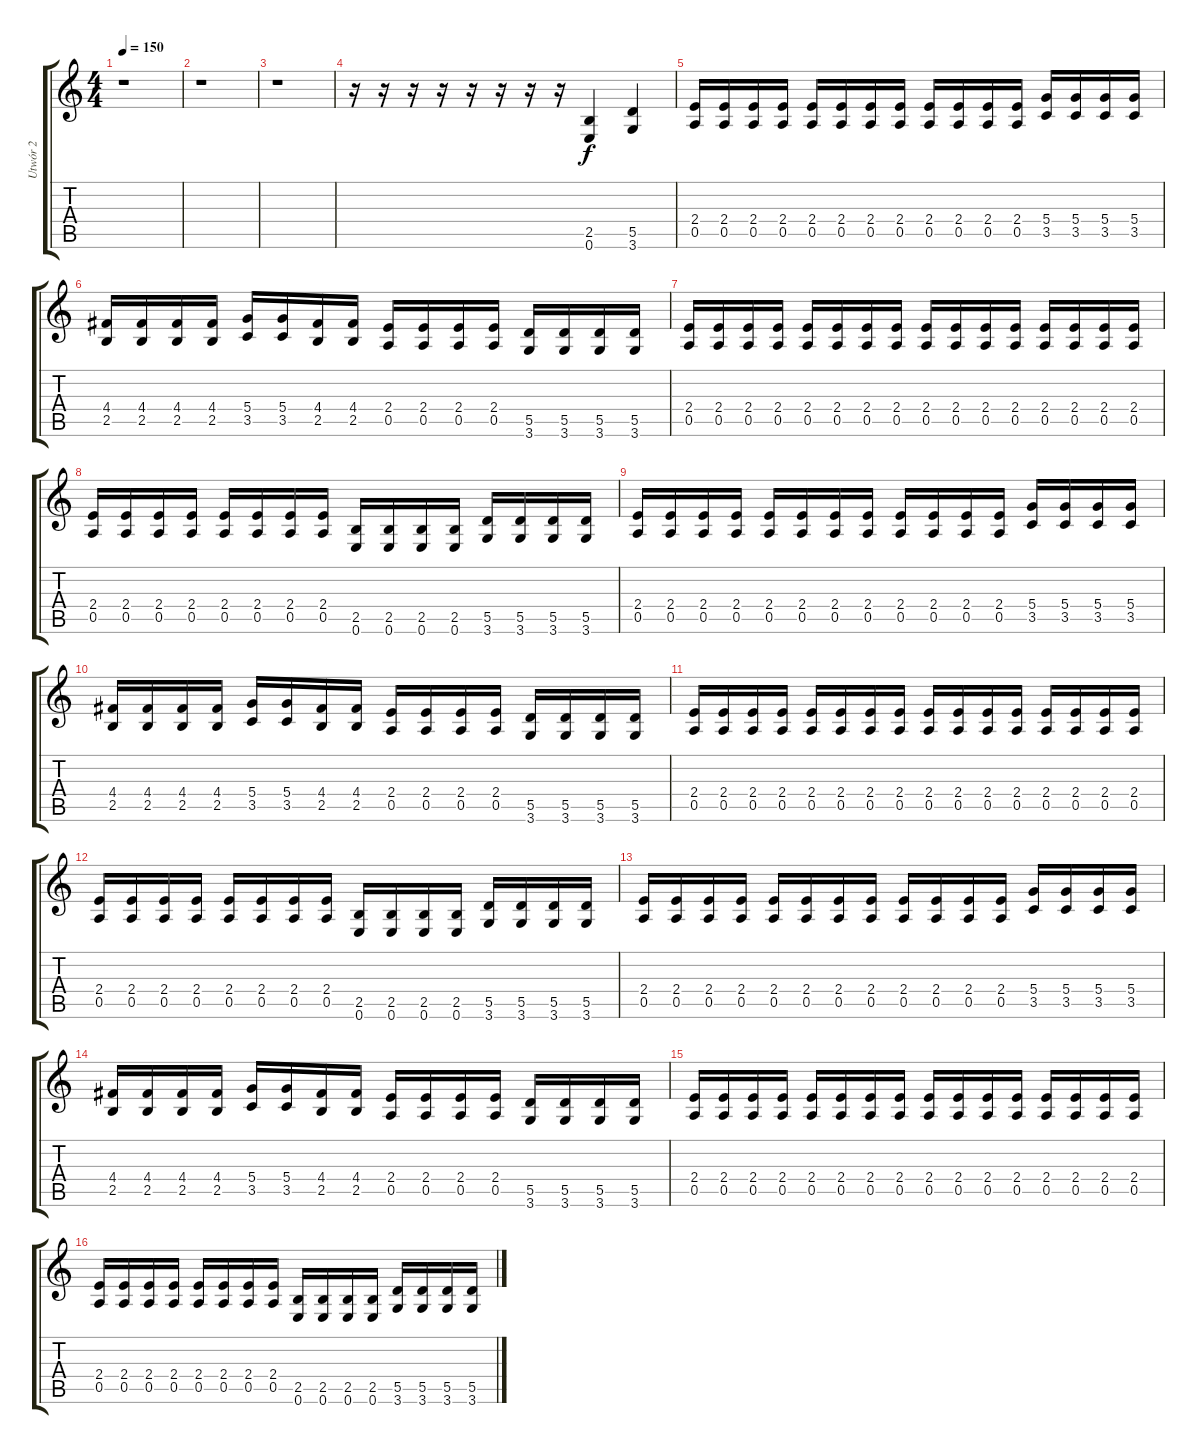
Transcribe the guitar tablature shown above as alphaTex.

\track ("Utwór 2" "Utwór 2") {instrument distortionguitar}
\staff {score tabs}
\tuning (E4 B3 G3 D3 A2 E2) {hide}
\ts (4 4)
\tempo 150
\clef g2
\ks c
r.1{dy f instrument distortionguitar} |
r.1 |
r.1 |
r.16 r.16 r.16 r.16 r.16 r.16 r.16 r.16 (2.5 0.6).4 (5.5 3.6).4 |
(2.4 0.5).16 (2.4 0.5).16 (2.4 0.5).16 (2.4 0.5).16 (2.4 0.5).16 (2.4 0.5).16 (2.4 0.5).16 (2.4 0.5).16 (2.4 0.5).16 (2.4 0.5).16 (2.4 0.5).16 (2.4 0.5).16 (5.4 3.5).16 (5.4 3.5).16 (5.4 3.5).16 (5.4 3.5).16 |
(4.4 2.5).16 (4.4 2.5).16 (4.4 2.5).16 (4.4 2.5).16 (5.4 3.5).16 (5.4 3.5).16 (4.4 2.5).16 (4.4 2.5).16 (2.4 0.5).16 (2.4 0.5).16 (2.4 0.5).16 (2.4 0.5).16 (5.5 3.6).16 (5.5 3.6).16 (5.5 3.6).16 (5.5 3.6).16 |
(2.4 0.5).16 (2.4 0.5).16 (2.4 0.5).16 (2.4 0.5).16 (2.4 0.5).16 (2.4 0.5).16 (2.4 0.5).16 (2.4 0.5).16 (2.4 0.5).16 (2.4 0.5).16 (2.4 0.5).16 (2.4 0.5).16 (2.4 0.5).16 (2.4 0.5).16 (2.4 0.5).16 (2.4 0.5).16 |
(2.4 0.5).16 (2.4 0.5).16 (2.4 0.5).16 (2.4 0.5).16 (2.4 0.5).16 (2.4 0.5).16 (2.4 0.5).16 (2.4 0.5).16 (2.5 0.6).16 (2.5 0.6).16 (2.5 0.6).16 (2.5 0.6).16 (5.5 3.6).16 (5.5 3.6).16 (5.5 3.6).16 (5.5 3.6).16 |
(2.4 0.5).16 (2.4 0.5).16 (2.4 0.5).16 (2.4 0.5).16 (2.4 0.5).16 (2.4 0.5).16 (2.4 0.5).16 (2.4 0.5).16 (2.4 0.5).16 (2.4 0.5).16 (2.4 0.5).16 (2.4 0.5).16 (5.4 3.5).16 (5.4 3.5).16 (5.4 3.5).16 (5.4 3.5).16 |
(4.4 2.5).16 (4.4 2.5).16 (4.4 2.5).16 (4.4 2.5).16 (5.4 3.5).16 (5.4 3.5).16 (4.4 2.5).16 (4.4 2.5).16 (2.4 0.5).16 (2.4 0.5).16 (2.4 0.5).16 (2.4 0.5).16 (5.5 3.6).16 (5.5 3.6).16 (5.5 3.6).16 (5.5 3.6).16 |
(2.4 0.5).16 (2.4 0.5).16 (2.4 0.5).16 (2.4 0.5).16 (2.4 0.5).16 (2.4 0.5).16 (2.4 0.5).16 (2.4 0.5).16 (2.4 0.5).16 (2.4 0.5).16 (2.4 0.5).16 (2.4 0.5).16 (2.4 0.5).16 (2.4 0.5).16 (2.4 0.5).16 (2.4 0.5).16 |
(2.4 0.5).16 (2.4 0.5).16 (2.4 0.5).16 (2.4 0.5).16 (2.4 0.5).16 (2.4 0.5).16 (2.4 0.5).16 (2.4 0.5).16 (2.5 0.6).16 (2.5 0.6).16 (2.5 0.6).16 (2.5 0.6).16 (5.5 3.6).16 (5.5 3.6).16 (5.5 3.6).16 (5.5 3.6).16 |
(2.4 0.5).16 (2.4 0.5).16 (2.4 0.5).16 (2.4 0.5).16 (2.4 0.5).16 (2.4 0.5).16 (2.4 0.5).16 (2.4 0.5).16 (2.4 0.5).16 (2.4 0.5).16 (2.4 0.5).16 (2.4 0.5).16 (5.4 3.5).16 (5.4 3.5).16 (5.4 3.5).16 (5.4 3.5).16 |
(4.4 2.5).16 (4.4 2.5).16 (4.4 2.5).16 (4.4 2.5).16 (5.4 3.5).16 (5.4 3.5).16 (4.4 2.5).16 (4.4 2.5).16 (2.4 0.5).16 (2.4 0.5).16 (2.4 0.5).16 (2.4 0.5).16 (5.5 3.6).16 (5.5 3.6).16 (5.5 3.6).16 (5.5 3.6).16 |
(2.4 0.5).16 (2.4 0.5).16 (2.4 0.5).16 (2.4 0.5).16 (2.4 0.5).16 (2.4 0.5).16 (2.4 0.5).16 (2.4 0.5).16 (2.4 0.5).16 (2.4 0.5).16 (2.4 0.5).16 (2.4 0.5).16 (2.4 0.5).16 (2.4 0.5).16 (2.4 0.5).16 (2.4 0.5).16 |
(2.4 0.5).16 (2.4 0.5).16 (2.4 0.5).16 (2.4 0.5).16 (2.4 0.5).16 (2.4 0.5).16 (2.4 0.5).16 (2.4 0.5).16 (2.5 0.6).16 (2.5 0.6).16 (2.5 0.6).16 (2.5 0.6).16 (5.5 3.6).16 (5.5 3.6).16 (5.5 3.6).16 (5.5 3.6).16
